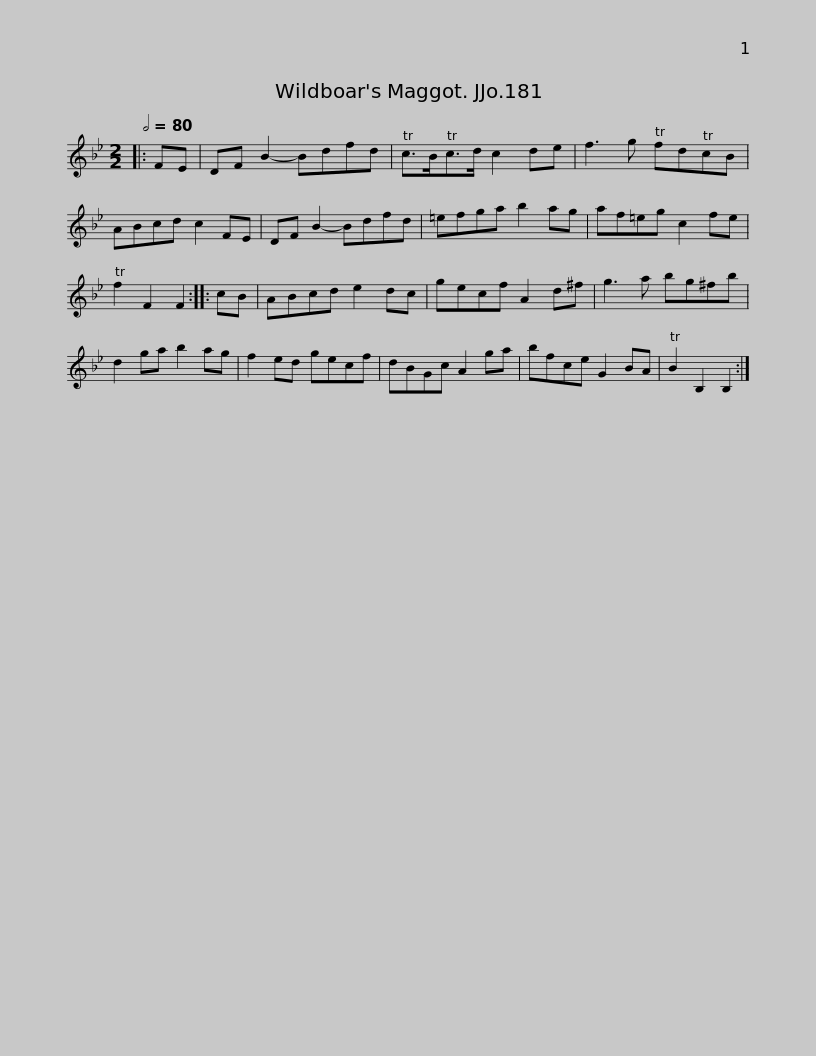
X:1
L:1/8
Q:1/2=80
M:2/2
I:linebreak $
K:Bb
V:1 treble
V:1
|: FE | DF B2- Bdfd | c>Bc>d c2 de | f3 g fdcB | ABcd c2 FE | %5
 DF B2- Bdfd |$ =efga b2 ag | af=eg c2 fe | f2 F2 F2 :: cB | %10
 ABcd e2 dc | gecf A2 d^f |$ g3 a bg^fb | d2 ga b2 ag | f2 ed gecf | %15
 dBGc A2 ga | bfce G2 BA | B2 B,2 B,2 :| %18
